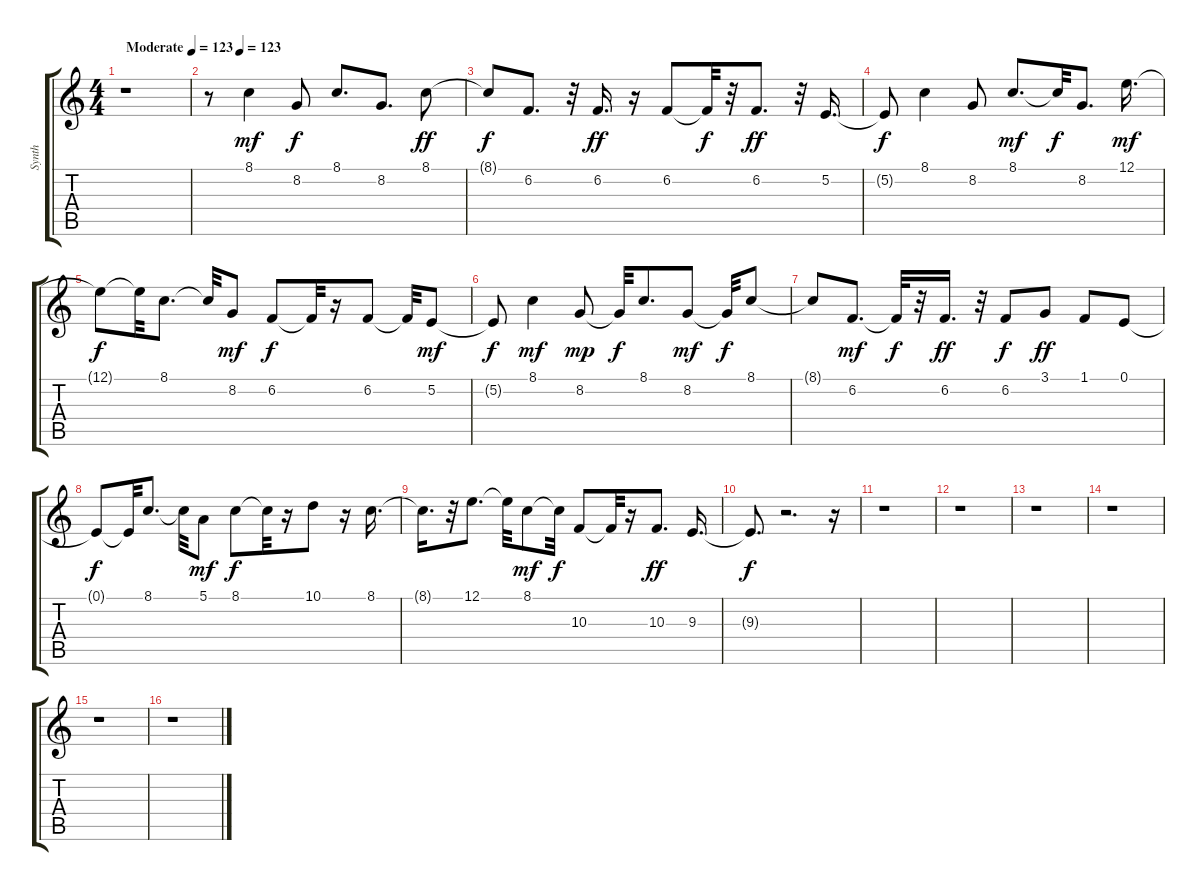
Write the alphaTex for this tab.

\track ("Synth" "Synth") {instrument electricpiano1}
\staff {score tabs}
\tuning (E4 B3 G3 D3 A2 E2) {hide}
\ts (4 4)
\tempo (123 "Moderate")
\clef g2
\ks c
r.1{dy mf instrument electricpiano1} |
\tempo (123 0.125)
r.8 8.1.4 8.2.8{dy f} 8.1.8{d} 8.2.8{d} 8.1.8{dy ff} |
8.1{t}.8{dy f} 6.2.8{d} r.32 6.2.16{d dy ff} r.16 6.2.8 6.2{t}.32{dy f} r.32 6.2.8{d dy ff} r.32 5.2.16{d} |
5.2{t}.8{dy f} 8.1.4 8.2.8 8.1.8{d dy mf} 8.1{t}.32{dy f} 8.2.8{d} 12.1.16{d dy mf} |
12.1{t}.8{dy f} 12.1{t}.32 8.1.8{d} 8.1{t}.32 8.2.8{dy mf} 6.2.8{dy f} 6.2{t}.32 r.16 6.2.8 6.2{t}.32 5.2.8{dy mf} |
5.2{t}.8{dy f} 8.1.4{dy mf} 8.2.8{dy mp} 8.2{t}.32{dy f} 8.1.8{d} 8.2.8{dy mf} 8.2{t}.32{dy f} 8.1.8 |
8.1{t}.8 6.2.8{d dy mf} 6.2{t}.32{dy f} r.32 6.2.16{d dy ff} r.32 6.2.8{dy f} 3.1.8{dy ff} 1.1.8 0.1.8 |
0.1{t}.8{dy f} 0.1{t}.32 8.1.8{d} 8.1{t}.32 5.1.8{dy mf} 8.1.8{dy f} 8.1{t}.32 r.16 10.1.8 r.16 8.1.16{d} |
8.1{t}.16{d} r.32 12.1.8{d} 12.1{t}.32 8.1.8{dy mf} 8.1{t}.32{dy f} 10.3.8 10.3{t}.32 r.16 10.3.8{d dy ff} 9.3.16{d} |
9.3{t}.8{d dy f} r.2{d} r.16 |
r.1 |
r.1 |
r.1 |
r.1 |
r.1 |
r.1
